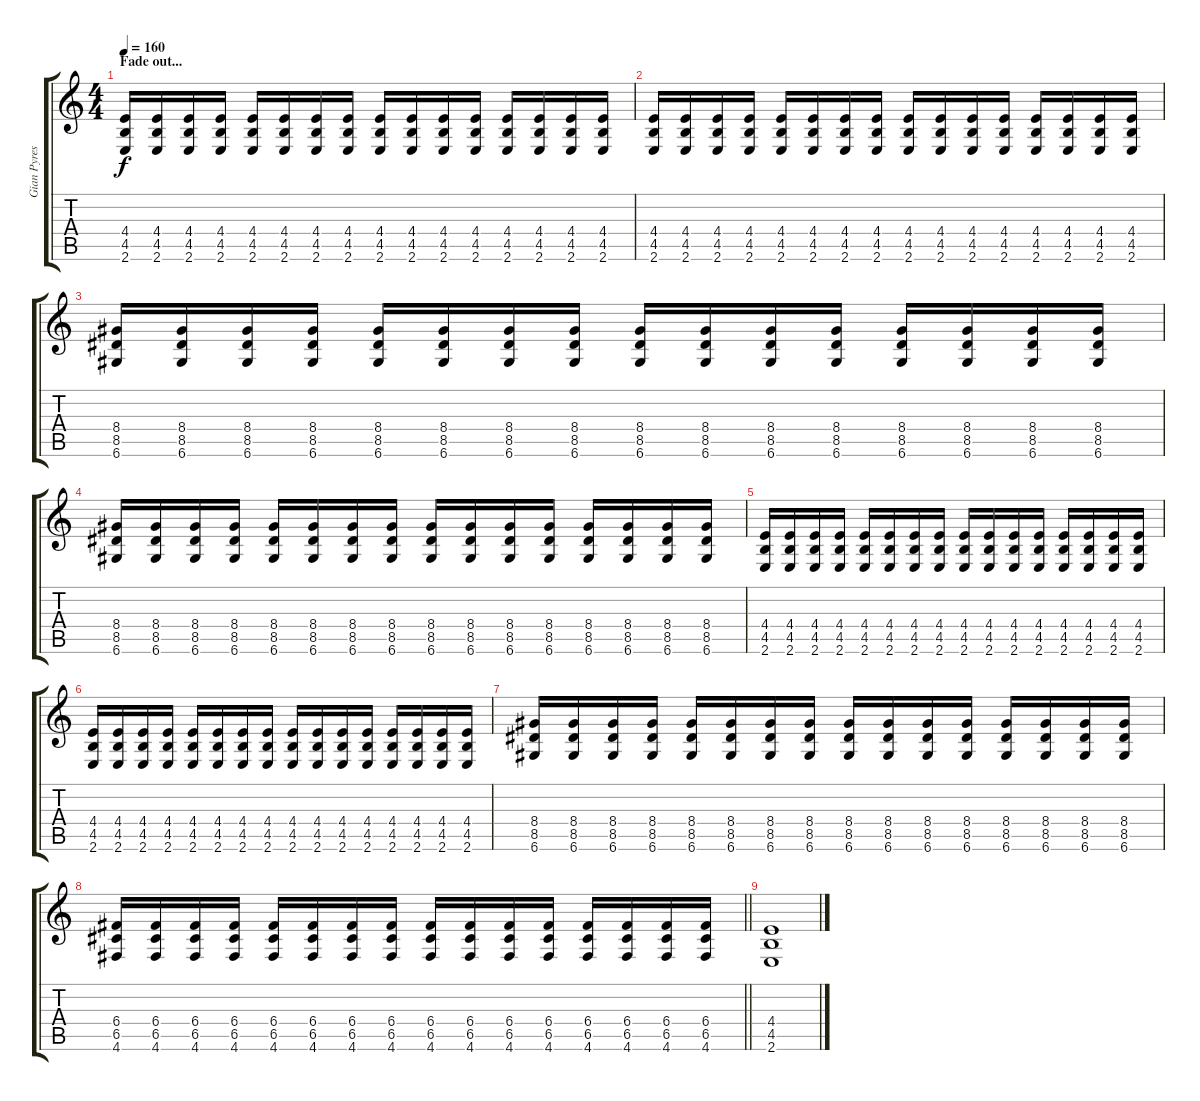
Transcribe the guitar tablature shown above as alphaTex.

\track ("Gian Pyres" "Gian Pyres") {instrument distortionguitar}
\staff {score tabs}
\tuning (D4 A3 F3 C3 G2 D2) {hide}
\ts (4 4)
\section ("" "Fade out...")
\tempo 160
\clef g2
\ks c
(4.4 4.5 2.6).16{dy f} (4.4 4.5 2.6).16 (4.4 4.5 2.6).16 (4.4 4.5 2.6).16 (4.4 4.5 2.6).16 (4.4 4.5 2.6).16 (4.4 4.5 2.6).16 (4.4 4.5 2.6).16 (4.4 4.5 2.6).16 (4.4 4.5 2.6).16 (4.4 4.5 2.6).16 (4.4 4.5 2.6).16 (4.4 4.5 2.6).16 (4.4 4.5 2.6).16 (4.4 4.5 2.6).16 (4.4 4.5 2.6).16 |
(4.4 4.5 2.6).16 (4.4 4.5 2.6).16 (4.4 4.5 2.6).16 (4.4 4.5 2.6).16 (4.4 4.5 2.6).16 (4.4 4.5 2.6).16 (4.4 4.5 2.6).16 (4.4 4.5 2.6).16 (4.4 4.5 2.6).16 (4.4 4.5 2.6).16 (4.4 4.5 2.6).16 (4.4 4.5 2.6).16 (4.4 4.5 2.6).16 (4.4 4.5 2.6).16 (4.4 4.5 2.6).16 (4.4 4.5 2.6).16 |
(8.4 8.5 6.6).16 (8.4 8.5 6.6).16 (8.4 8.5 6.6).16 (8.4 8.5 6.6).16 (8.4 8.5 6.6).16 (8.4 8.5 6.6).16 (8.4 8.5 6.6).16 (8.4 8.5 6.6).16 (8.4 8.5 6.6).16 (8.4 8.5 6.6).16 (8.4 8.5 6.6).16 (8.4 8.5 6.6).16 (8.4 8.5 6.6).16 (8.4 8.5 6.6).16 (8.4 8.5 6.6).16 (8.4 8.5 6.6).16 |
(8.4 8.5 6.6).16 (8.4 8.5 6.6).16 (8.4 8.5 6.6).16 (8.4 8.5 6.6).16 (8.4 8.5 6.6).16 (8.4 8.5 6.6).16 (8.4 8.5 6.6).16 (8.4 8.5 6.6).16 (8.4 8.5 6.6).16 (8.4 8.5 6.6).16 (8.4 8.5 6.6).16 (8.4 8.5 6.6).16 (8.4 8.5 6.6).16 (8.4 8.5 6.6).16 (8.4 8.5 6.6).16 (8.4 8.5 6.6).16 |
(4.4 4.5 2.6).16 (4.4 4.5 2.6).16 (4.4 4.5 2.6).16 (4.4 4.5 2.6).16 (4.4 4.5 2.6).16 (4.4 4.5 2.6).16 (4.4 4.5 2.6).16 (4.4 4.5 2.6).16 (4.4 4.5 2.6).16 (4.4 4.5 2.6).16 (4.4 4.5 2.6).16 (4.4 4.5 2.6).16 (4.4 4.5 2.6).16 (4.4 4.5 2.6).16 (4.4 4.5 2.6).16 (4.4 4.5 2.6).16 |
(4.4 4.5 2.6).16 (4.4 4.5 2.6).16 (4.4 4.5 2.6).16 (4.4 4.5 2.6).16 (4.4 4.5 2.6).16 (4.4 4.5 2.6).16 (4.4 4.5 2.6).16 (4.4 4.5 2.6).16 (4.4 4.5 2.6).16 (4.4 4.5 2.6).16 (4.4 4.5 2.6).16 (4.4 4.5 2.6).16 (4.4 4.5 2.6).16 (4.4 4.5 2.6).16 (4.4 4.5 2.6).16 (4.4 4.5 2.6).16 |
(8.4 8.5 6.6).16 (8.4 8.5 6.6).16 (8.4 8.5 6.6).16 (8.4 8.5 6.6).16 (8.4 8.5 6.6).16 (8.4 8.5 6.6).16 (8.4 8.5 6.6).16 (8.4 8.5 6.6).16 (8.4 8.5 6.6).16 (8.4 8.5 6.6).16 (8.4 8.5 6.6).16 (8.4 8.5 6.6).16 (8.4 8.5 6.6).16 (8.4 8.5 6.6).16 (8.4 8.5 6.6).16 (8.4 8.5 6.6).16 |
\barLineRight lightlight
(6.4 6.5 4.6).16 (6.4 6.5 4.6).16 (6.4 6.5 4.6).16 (6.4 6.5 4.6).16 (6.4 6.5 4.6).16 (6.4 6.5 4.6).16 (6.4 6.5 4.6).16 (6.4 6.5 4.6).16 (6.4 6.5 4.6).16 (6.4 6.5 4.6).16 (6.4 6.5 4.6).16 (6.4 6.5 4.6).16 (6.4 6.5 4.6).16 (6.4 6.5 4.6).16 (6.4 6.5 4.6).16 (6.4 6.5 4.6).16 |
(4.4 4.5 2.6).1
